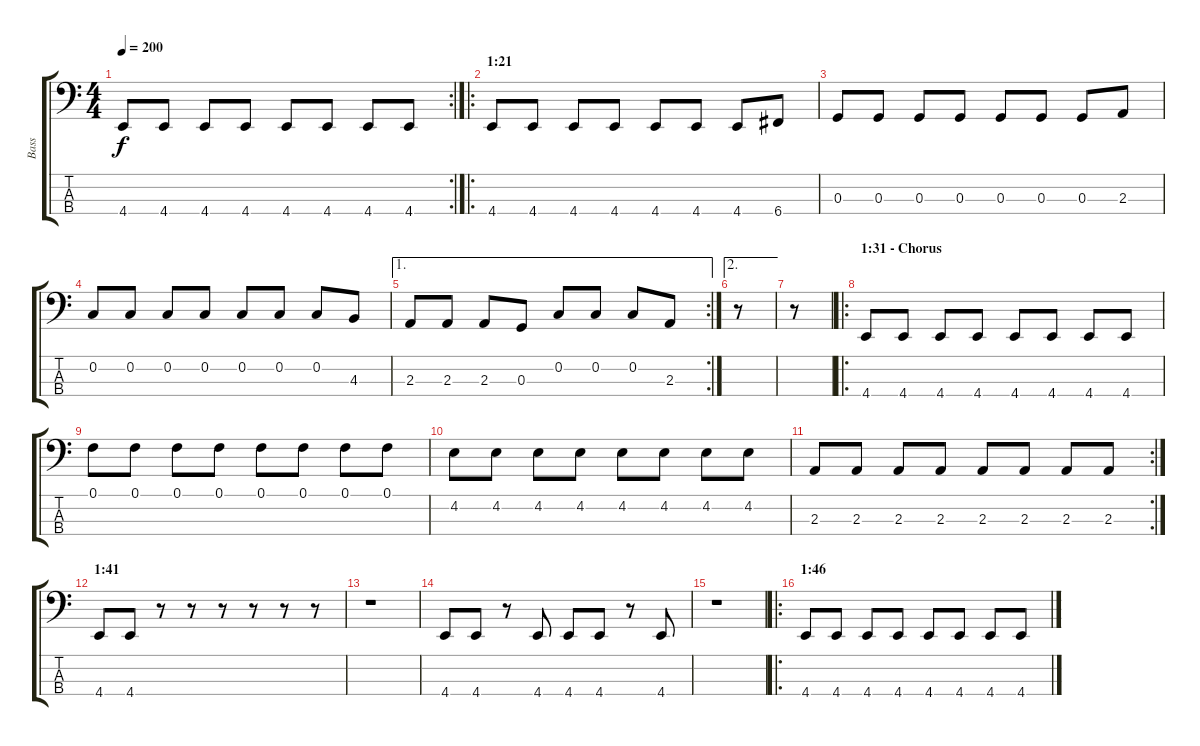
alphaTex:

\track ("Bass" "Bass") {instrument electricbassfinger}
\staff {score tabs}
\tuning (F2 C2 G1 C1) {hide}
\rc 2
\ts (4 4)
\tempo 200
\clef f4
\ks c
4.4.8{dy f} 4.4.8 4.4.8 4.4.8 4.4.8 4.4.8 4.4.8 4.4.8 |
\ro
\section ("" "1:21")
4.4.8 4.4.8 4.4.8 4.4.8 4.4.8 4.4.8 4.4.8 6.4.8 |
0.3.8 0.3.8 0.3.8 0.3.8 0.3.8 0.3.8 0.3.8 2.3.8 |
0.2.8 0.2.8 0.2.8 0.2.8 0.2.8 0.2.8 0.2.8 4.3.8 |
\ae 1
\rc 2
2.3.8 2.3.8 2.3.8 0.3.8 0.2.8 0.2.8 0.2.8 2.3.8 |
\ae 2
r.8 |
r.8 |
\ro
\section ("" "1:31 - Chorus")
4.4.8 4.4.8 4.4.8 4.4.8 4.4.8 4.4.8 4.4.8 4.4.8 |
0.1.8 0.1.8 0.1.8 0.1.8 0.1.8 0.1.8 0.1.8 0.1.8 |
4.2.8 4.2.8 4.2.8 4.2.8 4.2.8 4.2.8 4.2.8 4.2.8 |
\rc 2
2.3.8 2.3.8 2.3.8 2.3.8 2.3.8 2.3.8 2.3.8 2.3.8 |
\section ("" "1:41")
4.4.8 4.4.8 r.8 r.8 r.8 r.8 r.8 r.8 |
r.1 |
4.4.8 4.4.8 r.8 4.4.8 4.4.8 4.4.8 r.8 4.4.8 |
r.1 |
\ro
\section ("" "1:46")
4.4.8 4.4.8 4.4.8 4.4.8 4.4.8 4.4.8 4.4.8 4.4.8
